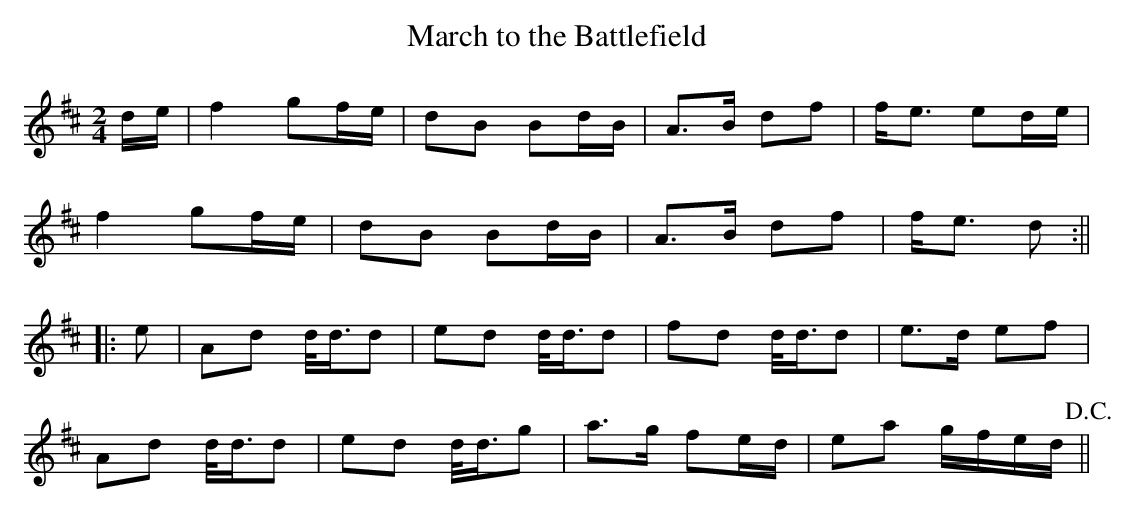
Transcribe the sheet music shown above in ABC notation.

X:1
T:March to the Battlefield
M:2/4
L:1/8
K:D
d/e/|f2 gf/e/|dB Bd/B/|A>B df|f<e ed/e/|
f2 gf/e/|dB Bd/B/|A>B df|f<e d:||
|:e|Ad d/<d/d|ed d/<d/d|fd d/<d/d|e>d ef|
Ad d/<d/d|ed d/<d/g|a>g fe/d/|ea g/f/e/d/!D.C.!||
